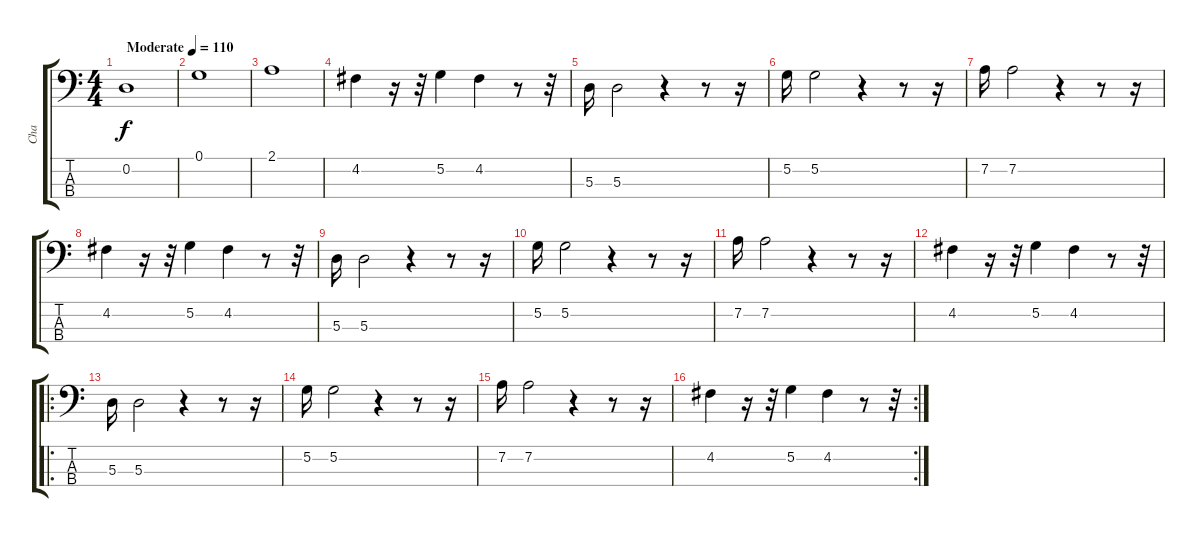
\track ("Cha" "Cha") {instrument electricbasspick}
\staff {score tabs}
\tuning (G2 D2 A1 E1) {hide}
\ts (4 4)
\tempo (110 "Moderate")
\clef f4
\ks c
0.2.1{dy f instrument electricbasspick} |
0.1.1 |
2.1.1 |
4.2.4 r.16 r.32 5.2.4 4.2.4 r.8 r.32 |
5.3.16 5.3.2 r.4 r.8 r.16 |
5.2.16 5.2.2 r.4 r.8 r.16 |
7.2.16 7.2.2 r.4 r.8 r.16 |
4.2.4 r.16 r.32 5.2.4 4.2.4 r.8 r.32 |
5.3.16 5.3.2 r.4 r.8 r.16 |
5.2.16 5.2.2 r.4 r.8 r.16 |
7.2.16 7.2.2 r.4 r.8 r.16 |
4.2.4 r.16 r.32 5.2.4 4.2.4 r.8 r.32 |
\ro
5.3.16 5.3.2 r.4 r.8 r.16 |
5.2.16 5.2.2 r.4 r.8 r.16 |
7.2.16 7.2.2 r.4 r.8 r.16 |
\rc 2
4.2.4 r.16 r.32 5.2.4 4.2.4 r.8 r.32
